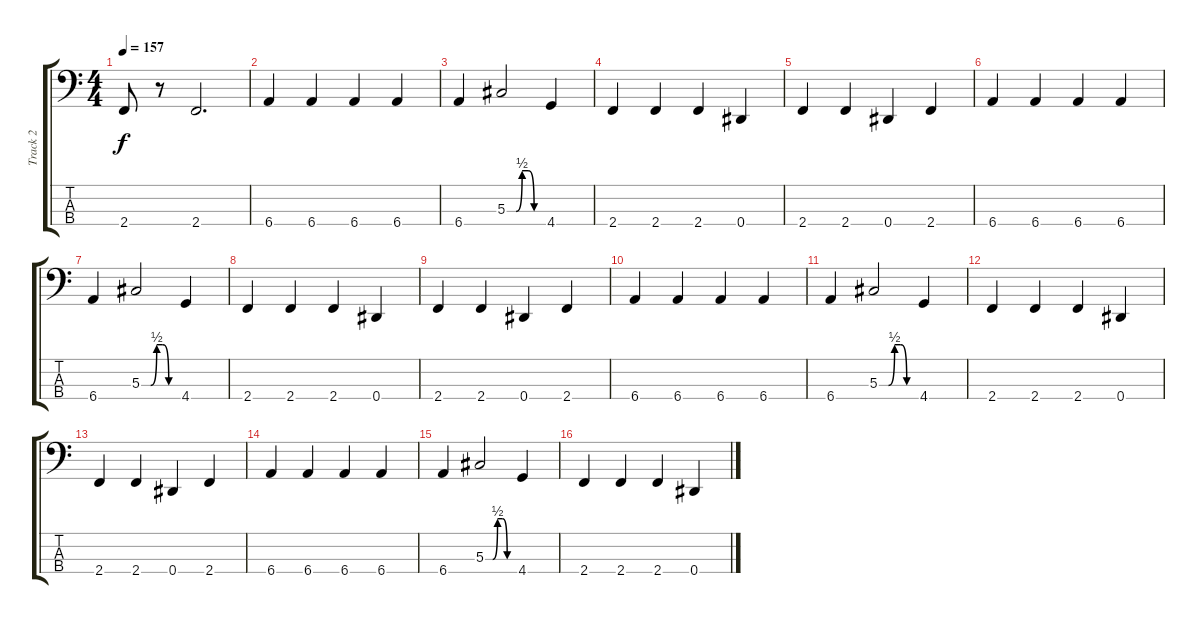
\track ("Track 2" "Track 2") {instrument electricbassfinger}
\staff {score tabs}
\tuning (Gb2 Db2 Ab1 Eb1) {hide}
\ts (4 4)
\tempo 157
\clef f4
\ks c
2.4.8{dy f} r.8 2.4.2{d} |
6.4.4 6.4.4 6.4.4 6.4.4 |
6.4.4 5.3{be (custom 0 0 15 0 25 2 35 2 45 0 60 0)}.2 4.4.4 |
2.4.4 2.4.4 2.4.4 0.4.4 |
2.4.4 2.4.4 0.4.4 2.4.4 |
6.4.4 6.4.4 6.4.4 6.4.4 |
6.4.4 5.3{be (custom 0 0 15 0 25 2 35 2 45 0 60 0)}.2 4.4.4 |
2.4.4 2.4.4 2.4.4 0.4.4 |
2.4.4 2.4.4 0.4.4 2.4.4 |
6.4.4 6.4.4 6.4.4 6.4.4 |
6.4.4 5.3{be (custom 0 0 15 0 25 2 35 2 45 0 60 0)}.2 4.4.4 |
2.4.4 2.4.4 2.4.4 0.4.4 |
2.4.4 2.4.4 0.4.4 2.4.4 |
6.4.4 6.4.4 6.4.4 6.4.4 |
6.4.4 5.3{be (custom 0 0 15 0 25 2 35 2 45 0 60 0)}.2 4.4.4 |
2.4.4 2.4.4 2.4.4 0.4.4
